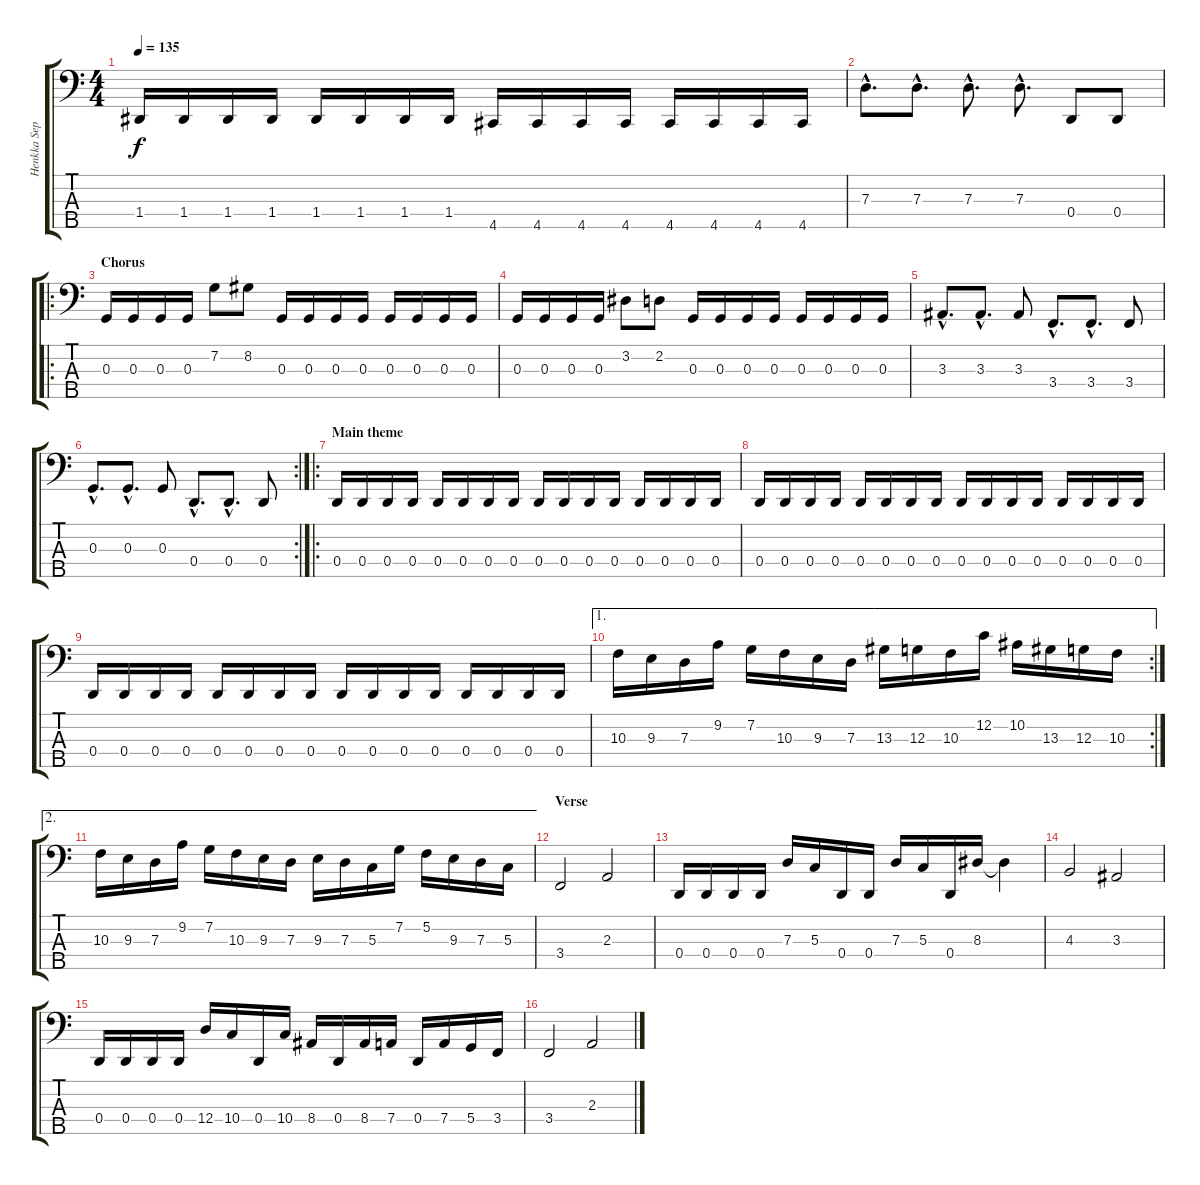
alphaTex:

\track ("Henkka Seppälä" "Henkka Sep") {instrument electricbasspick}
\staff {score tabs}
\tuning (F2 C2 G1 D1 A0) {hide}
\ts (4 4)
\tempo 135
\clef f4
\ks c
1.4.16{dy f} 1.4.16 1.4.16 1.4.16 1.4.16 1.4.16 1.4.16 1.4.16 4.5.16 4.5.16 4.5.16 4.5.16 4.5.16 4.5.16 4.5.16 4.5.16 |
7.3{hac}.8{d} 7.3{hac}.8{d} 7.3{hac}.8{d} 7.3{hac}.8{d} 0.4.8 0.4.8 |
\ro
\section ("" "Chorus")
0.3.16 0.3.16 0.3.16 0.3.16 7.2.8 8.2.8 0.3.16 0.3.16 0.3.16 0.3.16 0.3.16 0.3.16 0.3.16 0.3.16 |
0.3.16 0.3.16 0.3.16 0.3.16 3.2.8 2.2.8 0.3.16 0.3.16 0.3.16 0.3.16 0.3.16 0.3.16 0.3.16 0.3.16 |
3.3{hac}.8{d} 3.3{hac}.8{d} 3.3.8 3.4{hac}.8{d} 3.4{hac}.8{d} 3.4.8 |
\rc 2
0.3{hac}.8{d} 0.3{hac}.8{d} 0.3.8 0.4{hac}.8{d} 0.4{hac}.8{d} 0.4.8 |
\ro
\section ("" "Main theme")
0.4.16 0.4.16 0.4.16 0.4.16 0.4.16 0.4.16 0.4.16 0.4.16 0.4.16 0.4.16 0.4.16 0.4.16 0.4.16 0.4.16 0.4.16 0.4.16 |
0.4.16 0.4.16 0.4.16 0.4.16 0.4.16 0.4.16 0.4.16 0.4.16 0.4.16 0.4.16 0.4.16 0.4.16 0.4.16 0.4.16 0.4.16 0.4.16 |
0.4.16 0.4.16 0.4.16 0.4.16 0.4.16 0.4.16 0.4.16 0.4.16 0.4.16 0.4.16 0.4.16 0.4.16 0.4.16 0.4.16 0.4.16 0.4.16 |
\ae 1
\rc 2
10.3.16 9.3.16 7.3.16 9.2.16 7.2.16 10.3.16 9.3.16 7.3.16 13.3.16 12.3.16 10.3.16 12.2.16 10.2.16 13.3.16 12.3.16 10.3.16 |
\ae 2
10.3.16 9.3.16 7.3.16 9.2.16 7.2.16 10.3.16 9.3.16 7.3.16 9.3.16 7.3.16 5.3.16 7.2.16 5.2.16 9.3.16 7.3.16 5.3.16 |
\section ("" "Verse")
3.4.2 2.3.2 |
0.4.16 0.4.16 0.4.16 0.4.16 7.3.16 5.3.16 0.4.16 0.4.16 7.3.16 5.3.16 0.4.16 8.3.16 8.3{t}.4 |
4.3.2 3.3.2 |
0.4.16 0.4.16 0.4.16 0.4.16 12.4.16 10.4.16 0.4.16 10.4.16 8.4.16 0.4.16 8.4.16 7.4.16 0.4.16 7.4.16 5.4.16 3.4.16 |
3.4.2 2.3.2
